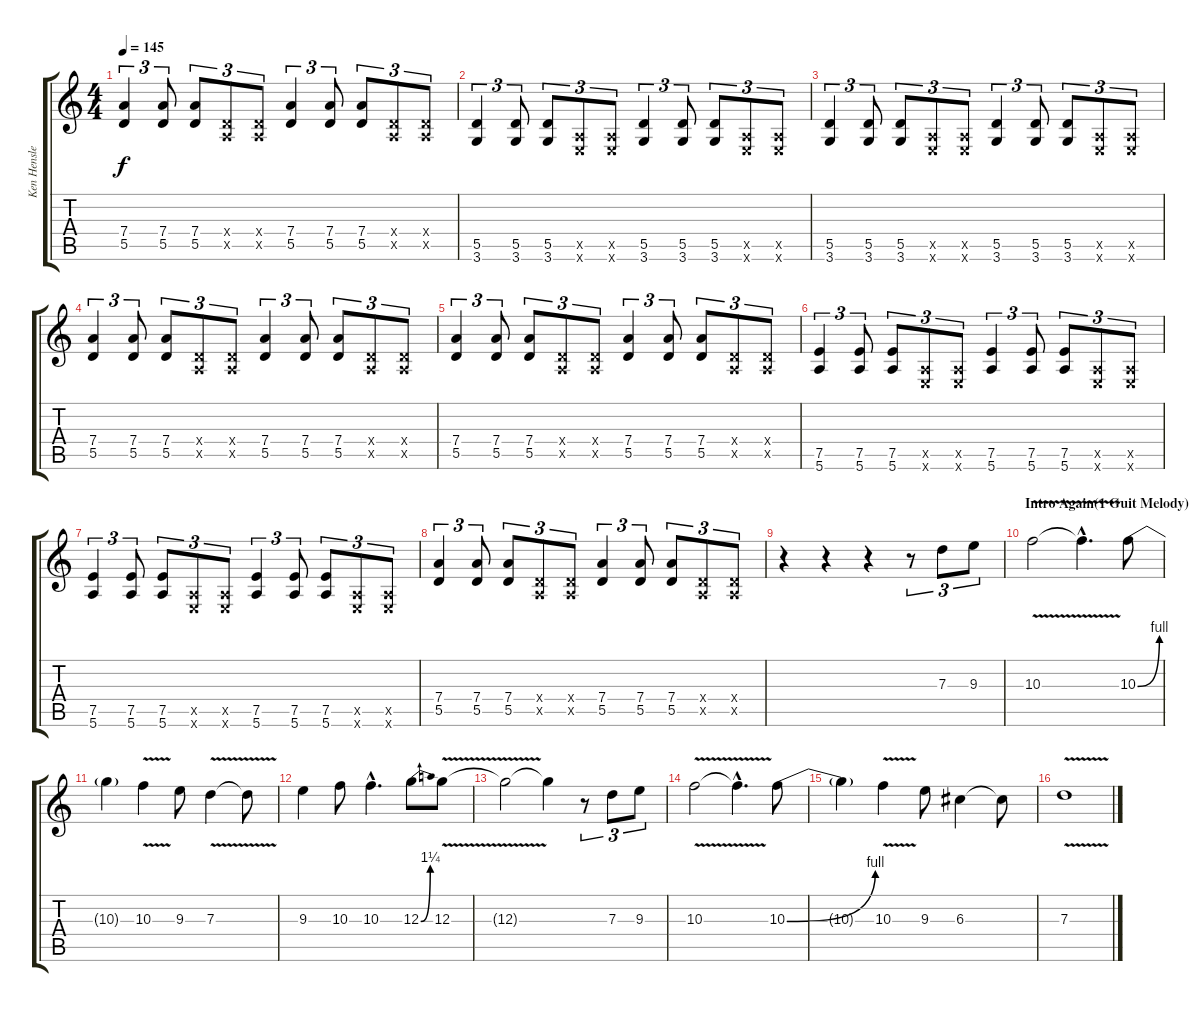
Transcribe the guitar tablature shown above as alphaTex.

\track ("Ken Hensley" "Ken Hensle") {instrument overdrivenguitar}
\staff {score tabs}
\tuning (E4 B3 G3 D3 A2 E2) {hide}
\ts (4 4)
\tempo 145
\clef g2
\ks c
(7.4 5.5).4{tu (3 2) dy f} (7.4 5.5).8{tu (3 2)} (7.4 5.5).8{tu (3 2)} (0.4{x} 0.5{x}).8{tu (3 2)} (0.4{x} 0.5{x}).8{tu (3 2)} (7.4 5.5).4{tu (3 2)} (7.4 5.5).8{tu (3 2)} (7.4 5.5).8{tu (3 2)} (0.4{x} 0.5{x}).8{tu (3 2)} (0.4{x} 0.5{x}).8{tu (3 2)} |
(5.5 3.6).4{tu (3 2)} (5.5 3.6).8{tu (3 2)} (5.5 3.6).8{tu (3 2)} (0.5{x} 0.6{x}).8{tu (3 2)} (0.5{x} 0.6{x}).8{tu (3 2)} (5.5 3.6).4{tu (3 2)} (5.5 3.6).8{tu (3 2)} (5.5 3.6).8{tu (3 2)} (0.5{x} 0.6{x}).8{tu (3 2)} (0.5{x} 0.6{x}).8{tu (3 2)} |
(5.5 3.6).4{tu (3 2)} (5.5 3.6).8{tu (3 2)} (5.5 3.6).8{tu (3 2)} (0.5{x} 0.6{x}).8{tu (3 2)} (0.5{x} 0.6{x}).8{tu (3 2)} (5.5 3.6).4{tu (3 2)} (5.5 3.6).8{tu (3 2)} (5.5 3.6).8{tu (3 2)} (0.5{x} 0.6{x}).8{tu (3 2)} (0.5{x} 0.6{x}).8{tu (3 2)} |
(7.4 5.5).4{tu (3 2)} (7.4 5.5).8{tu (3 2)} (7.4 5.5).8{tu (3 2)} (0.4{x} 0.5{x}).8{tu (3 2)} (0.4{x} 0.5{x}).8{tu (3 2)} (7.4 5.5).4{tu (3 2)} (7.4 5.5).8{tu (3 2)} (7.4 5.5).8{tu (3 2)} (0.4{x} 0.5{x}).8{tu (3 2)} (0.4{x} 0.5{x}).8{tu (3 2)} |
(7.4 5.5).4{tu (3 2)} (7.4 5.5).8{tu (3 2)} (7.4 5.5).8{tu (3 2)} (0.4{x} 0.5{x}).8{tu (3 2)} (0.4{x} 0.5{x}).8{tu (3 2)} (7.4 5.5).4{tu (3 2)} (7.4 5.5).8{tu (3 2)} (7.4 5.5).8{tu (3 2)} (0.4{x} 0.5{x}).8{tu (3 2)} (0.4{x} 0.5{x}).8{tu (3 2)} |
(7.5 5.6).4{tu (3 2)} (7.5 5.6).8{tu (3 2)} (7.5 5.6).8{tu (3 2)} (0.5{x} 0.6{x}).8{tu (3 2)} (0.5{x} 0.6{x}).8{tu (3 2)} (7.5 5.6).4{tu (3 2)} (7.5 5.6).8{tu (3 2)} (7.5 5.6).8{tu (3 2)} (0.5{x} 0.6{x}).8{tu (3 2)} (0.5{x} 0.6{x}).8{tu (3 2)} |
(7.5 5.6).4{tu (3 2)} (7.5 5.6).8{tu (3 2)} (7.5 5.6).8{tu (3 2)} (0.5{x} 0.6{x}).8{tu (3 2)} (0.5{x} 0.6{x}).8{tu (3 2)} (7.5 5.6).4{tu (3 2)} (7.5 5.6).8{tu (3 2)} (7.5 5.6).8{tu (3 2)} (0.5{x} 0.6{x}).8{tu (3 2)} (0.5{x} 0.6{x}).8{tu (3 2)} |
(7.4 5.5).4{tu (3 2)} (7.4 5.5).8{tu (3 2)} (7.4 5.5).8{tu (3 2)} (0.4{x} 0.5{x}).8{tu (3 2)} (0.4{x} 0.5{x}).8{tu (3 2)} (7.4 5.5).4{tu (3 2)} (7.4 5.5).8{tu (3 2)} (7.4 5.5).8{tu (3 2)} (0.4{x} 0.5{x}).8{tu (3 2)} (0.4{x} 0.5{x}).8{tu (3 2)} |
r.4 r.4 r.4 r.8{tu (3 2)} 7.3.8{tu (3 2)} 9.3.8{tu (3 2)} |
\section ("" "Intro Again(1 Guit Melody)")
10.3{v}.2 10.3{hac t}.4{d} 10.3{be (bend 0 0 60 4)}.8 |
10.3{t}.4 10.3{v}.4 9.3.8 7.3{v}.4 7.3{t}.8 |
9.3.4 10.3.8 10.3{hac}.4{d} 12.3{be (bend 0 0 60 5)}.8 12.3{v}.8 |
12.3{t}.2 12.3{t}.4 r.8{tu (3 2)} 7.3.8{tu (3 2)} 9.3.8{tu (3 2)} |
10.3{v}.2 10.3{hac t}.4{d} 10.3{be (bend 0 0 60 4)}.8 |
10.3{t}.4 10.3{v}.4 9.3.8 6.3.4 6.3{t}.8 |
7.3{v}.1
